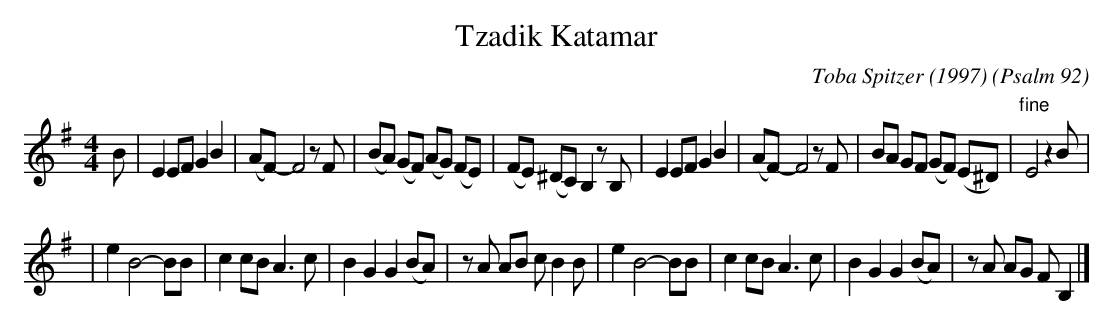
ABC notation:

X:1
T: Tzadik Katamar
C: Toba Spitzer (1997)
O: Psalm 92
M: 4/4
L: 1/8
K: Em
B | E2 EF G2 B2 | (AF-) F4 zF | (BA) (GF) (AG) (FE)  | (FE) (^DC) B,2 zB, \
| E2 EF G2 B2 | (AF-) F4 zF | BA    GF  (GF) (E^D) | "fine"E4 z2B |
| e2 B4- BB | c2 cB A3 c | B2 G2 G2 (BA) | zA AB cB2 B \
| e2 B4- BB | c2 cB A3 c | B2 G2 G2 (BA) | zA AG FB,2 |]
